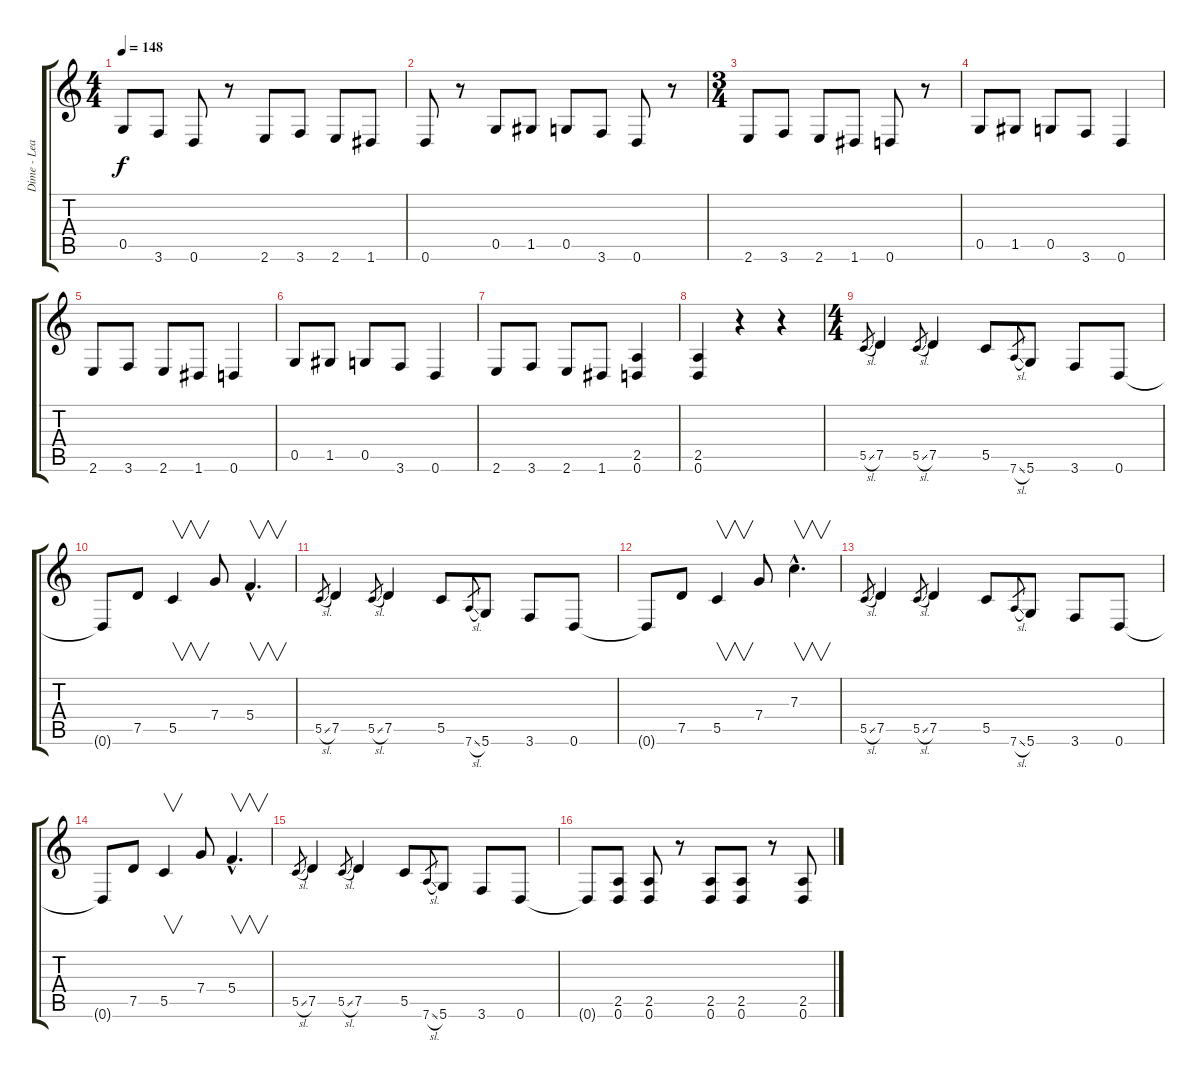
\track ("Dime - Lead Guitar" "Dime - Lea") {instrument distortionguitar}
\staff {score tabs}
\tuning (D4 A3 F3 C3 G2 D2) {hide}
\ts (4 4)
\tempo 148
\clef g2
\ks c
0.5.8{dy f} 3.6.8 0.6.8 r.8 2.6.8 3.6.8 2.6.8 1.6.8 |
0.6.8 r.8 0.5.8 1.5.8 0.5.8 3.6.8 0.6.8 r.8 |
\ts (3 4)
2.6.8 3.6.8 2.6.8 1.6.8 0.6.8 r.8 |
0.5.8 1.5.8 0.5.8 3.6.8 0.6.4 |
2.6.8 3.6.8 2.6.8 1.6.8 0.6.4 |
0.5.8 1.5.8 0.5.8 3.6.8 0.6.4 |
2.6.8 3.6.8 2.6.8 1.6.8 (2.5 0.6).4 |
(2.5 0.6).4 r.4 r.4 |
\ts (4 4)
5.5{sl}.8{gr} 7.5.4 5.5{sl}.8{gr} 7.5.4 5.5.8 7.6{sl}.8{gr} 5.6.8 3.6.8 0.6.8 |
0.6{t}.8 7.5.8 5.5.4{v} 7.4.8 5.4{hac}.4{v d} |
5.5{sl}.8{gr} 7.5.4 5.5{sl}.8{gr} 7.5.4 5.5.8 7.6{sl}.8{gr} 5.6.8 3.6.8 0.6.8 |
0.6{t}.8 7.5.8 5.5.4{v} 7.4.8 7.3{hac}.4{v d} |
5.5{sl}.8{gr} 7.5.4 5.5{sl}.8{gr} 7.5.4 5.5.8 7.6{sl}.8{gr} 5.6.8 3.6.8 0.6.8 |
0.6{t}.8 7.5.8 5.5.4{v} 7.4.8 5.4{hac}.4{v d} |
5.5{sl}.8{gr} 7.5.4 5.5{sl}.8{gr} 7.5.4 5.5.8 7.6{sl}.8{gr} 5.6.8 3.6.8 0.6.8 |
0.6{t}.8 (2.5 0.6).8 (2.5 0.6).8 r.8 (2.5 0.6).8 (2.5 0.6).8 r.8 (2.5 0.6).8
